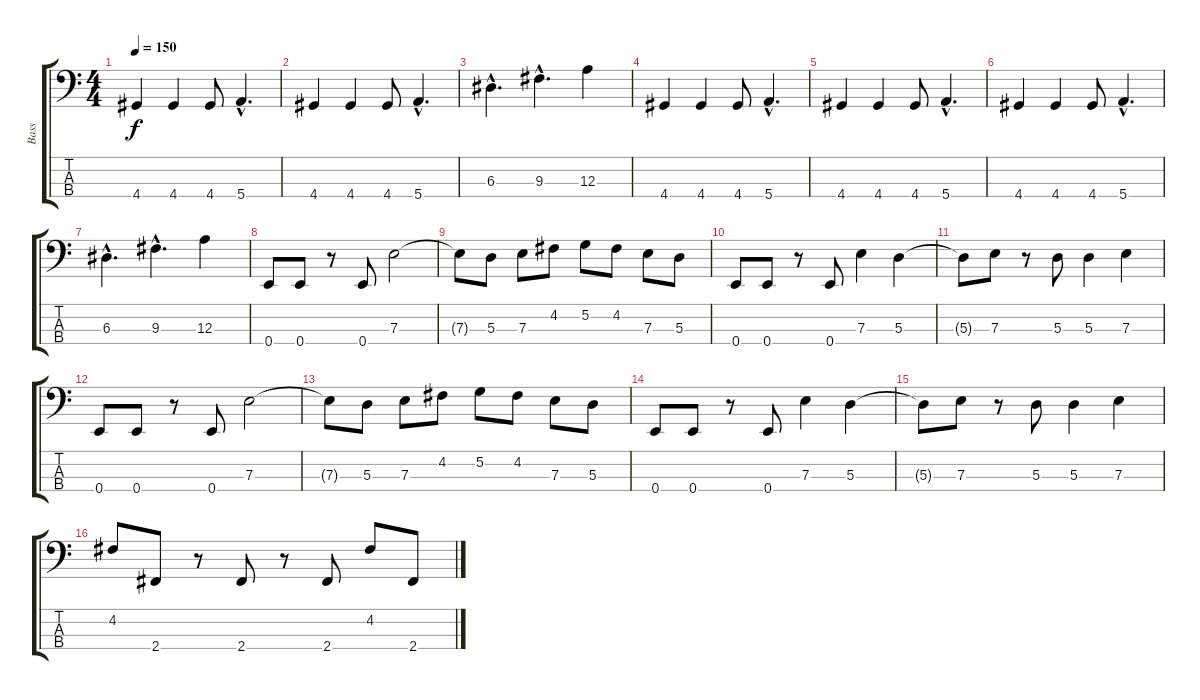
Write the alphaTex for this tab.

\track ("Bass" "Bass") {instrument electricbassfinger}
\staff {score tabs}
\tuning (G2 D2 A1 E1) {hide}
\ts (4 4)
\tempo 150
\clef f4
\ks c
4.4.4{dy f} 4.4.4 4.4.8 5.4{hac}.4{d} |
4.4.4 4.4.4 4.4.8 5.4{hac}.4{d} |
6.3{hac}.4{d} 9.3{hac}.4{d} 12.3.4 |
4.4.4 4.4.4 4.4.8 5.4{hac}.4{d} |
4.4.4 4.4.4 4.4.8 5.4{hac}.4{d} |
4.4.4 4.4.4 4.4.8 5.4{hac}.4{d} |
6.3{hac}.4{d} 9.3{hac}.4{d} 12.3.4 |
0.4.8 0.4.8 r.8 0.4.8 7.3.2 |
7.3{t}.8 5.3.8 7.3.8 4.2.8 5.2.8 4.2.8 7.3.8 5.3.8 |
0.4.8 0.4.8 r.8 0.4.8 7.3.4 5.3.4 |
5.3{t}.8 7.3.8 r.8 5.3.8 5.3.4 7.3.4 |
0.4.8 0.4.8 r.8 0.4.8 7.3.2 |
7.3{t}.8 5.3.8 7.3.8 4.2.8 5.2.8 4.2.8 7.3.8 5.3.8 |
0.4.8 0.4.8 r.8 0.4.8 7.3.4 5.3.4 |
5.3{t}.8 7.3.8 r.8 5.3.8 5.3.4 7.3.4 |
4.2.8 2.4.8 r.8 2.4.8 r.8 2.4.8 4.2.8 2.4.8
